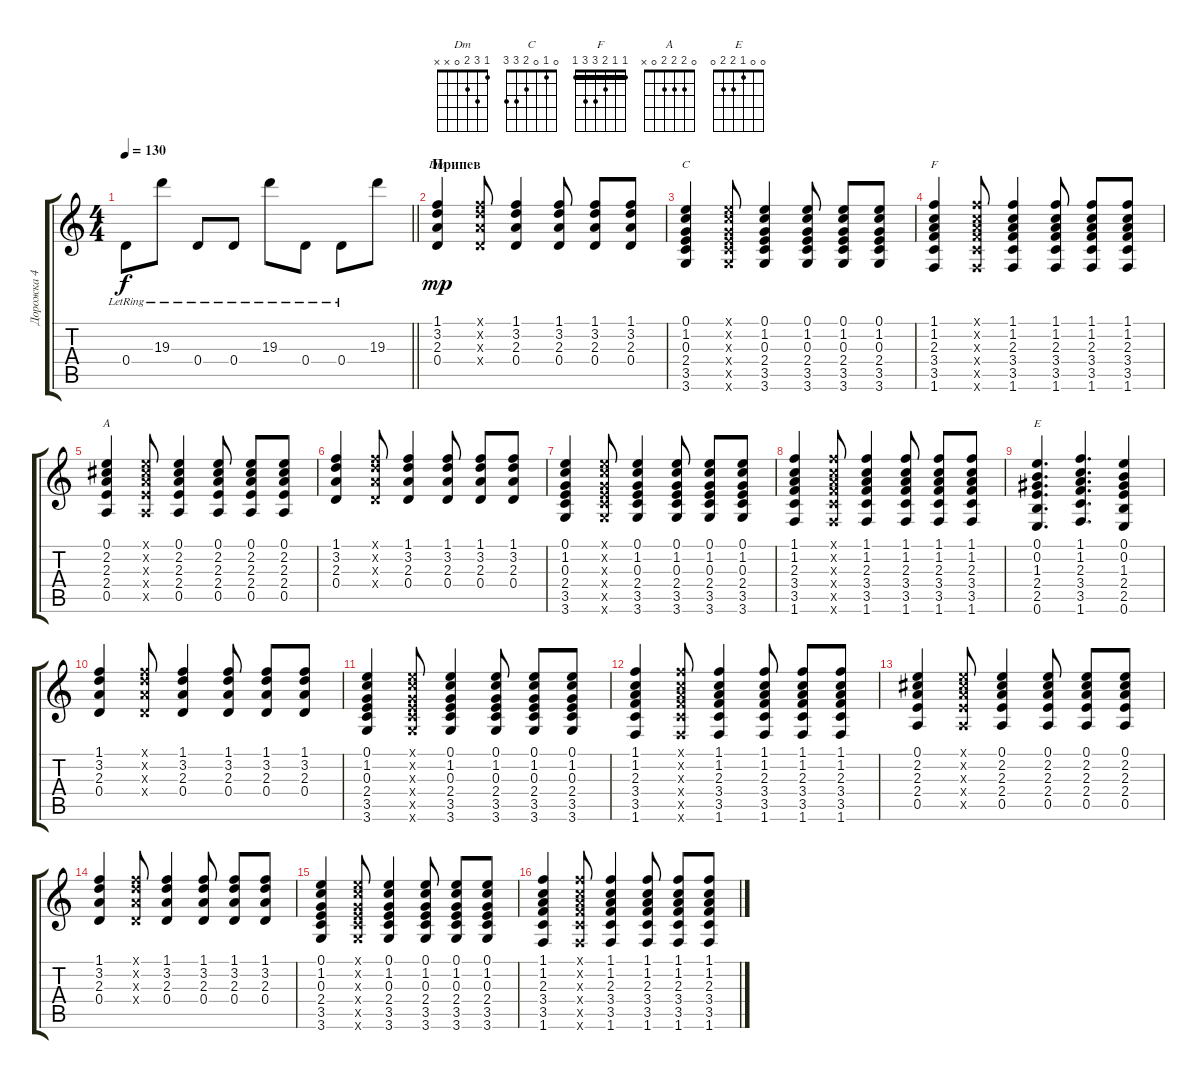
\track ("Дорожка 4" "Дорожка 4") {instrument electricguitarclean}
\staff {score tabs}
\tuning (E4 B3 G3 D3 A2 E2) {hide}
\chord ("Dm" 1 3 2 0 x x)
\chord ("C" 0 1 0 2 3 3)
\chord ("F" 1 1 2 3 3 1) {barre 1}
\chord ("A" 0 2 2 2 0 x)
\chord ("E" 0 0 1 2 2 0)
\ts (4 4)
\tempo 130
\clef g2
\barLineRight lightlight
\ks c
0.4{lr}.8{dy f} 19.3{lr}.8 0.4{lr}.8 0.4{lr}.8 19.3{lr}.8 0.4{lr}.8 0.4{lr}.8 19.3.8 |
\section ("" "Припев")
(1.1 3.2 2.3 0.4).4{ch "Dm" dy mp} (1.1{x} 3.2{x} 2.3{x} 0.4{x}).8 (1.1 3.2 2.3 0.4).4 (1.1 3.2 2.3 0.4).8 (1.1 3.2 2.3 0.4).8 (1.1 3.2 2.3 0.4).8 |
(0.1 1.2 0.3 2.4 3.5 3.6).4{ch "C"} (0.1{x} 1.2{x} 0.3{x} 2.4{x} 3.5{x} 3.6{x}).8 (0.1 1.2 0.3 2.4 3.5 3.6).4 (0.1 1.2 0.3 2.4 3.5 3.6).8 (0.1 1.2 0.3 2.4 3.5 3.6).8 (0.1 1.2 0.3 2.4 3.5 3.6).8 |
(1.1 1.2 2.3 3.4 3.5 1.6).4{ch "F"} (1.1{x} 1.2{x} 2.3{x} 3.4{x} 3.5{x} 1.6{x}).8 (1.1 1.2 2.3 3.4 3.5 1.6).4 (1.1 1.2 2.3 3.4 3.5 1.6).8 (1.1 1.2 2.3 3.4 3.5 1.6).8 (1.1 1.2 2.3 3.4 3.5 1.6).8 |
(0.1 2.2 2.3 2.4 0.5).4{ch "A"} (0.1{x} 2.2{x} 2.3{x} 2.4{x} 0.5{x}).8 (0.1 2.2 2.3 2.4 0.5).4 (0.1 2.2 2.3 2.4 0.5).8 (0.1 2.2 2.3 2.4 0.5).8 (0.1 2.2 2.3 2.4 0.5).8 |
(1.1 3.2 2.3 0.4).4 (1.1{x} 3.2{x} 2.3{x} 0.4{x}).8 (1.1 3.2 2.3 0.4).4 (1.1 3.2 2.3 0.4).8 (1.1 3.2 2.3 0.4).8 (1.1 3.2 2.3 0.4).8 |
(0.1 1.2 0.3 2.4 3.5 3.6).4 (0.1{x} 1.2{x} 0.3{x} 2.4{x} 3.5{x} 3.6{x}).8 (0.1 1.2 0.3 2.4 3.5 3.6).4 (0.1 1.2 0.3 2.4 3.5 3.6).8 (0.1 1.2 0.3 2.4 3.5 3.6).8 (0.1 1.2 0.3 2.4 3.5 3.6).8 |
(1.1 1.2 2.3 3.4 3.5 1.6).4 (1.1{x} 1.2{x} 2.3{x} 3.4{x} 3.5{x} 1.6{x}).8 (1.1 1.2 2.3 3.4 3.5 1.6).4 (1.1 1.2 2.3 3.4 3.5 1.6).8 (1.1 1.2 2.3 3.4 3.5 1.6).8 (1.1 1.2 2.3 3.4 3.5 1.6).8 |
(0.1 0.2 1.3 2.4 2.5 0.6).4{d ch "E"} (1.1 1.2 2.3 3.4 3.5 1.6).4{d} (0.1 0.2 1.3 2.4 2.5 0.6).4 |
(1.1 3.2 2.3 0.4).4 (1.1{x} 3.2{x} 2.3{x} 0.4{x}).8 (1.1 3.2 2.3 0.4).4 (1.1 3.2 2.3 0.4).8 (1.1 3.2 2.3 0.4).8 (1.1 3.2 2.3 0.4).8 |
(0.1 1.2 0.3 2.4 3.5 3.6).4 (0.1{x} 1.2{x} 0.3{x} 2.4{x} 3.5{x} 3.6{x}).8 (0.1 1.2 0.3 2.4 3.5 3.6).4 (0.1 1.2 0.3 2.4 3.5 3.6).8 (0.1 1.2 0.3 2.4 3.5 3.6).8 (0.1 1.2 0.3 2.4 3.5 3.6).8 |
(1.1 1.2 2.3 3.4 3.5 1.6).4 (1.1{x} 1.2{x} 2.3{x} 3.4{x} 3.5{x} 1.6{x}).8 (1.1 1.2 2.3 3.4 3.5 1.6).4 (1.1 1.2 2.3 3.4 3.5 1.6).8 (1.1 1.2 2.3 3.4 3.5 1.6).8 (1.1 1.2 2.3 3.4 3.5 1.6).8 |
(0.1 2.2 2.3 2.4 0.5).4 (0.1{x} 2.2{x} 2.3{x} 2.4{x} 0.5{x}).8 (0.1 2.2 2.3 2.4 0.5).4 (0.1 2.2 2.3 2.4 0.5).8 (0.1 2.2 2.3 2.4 0.5).8 (0.1 2.2 2.3 2.4 0.5).8 |
(1.1 3.2 2.3 0.4).4 (1.1{x} 3.2{x} 2.3{x} 0.4{x}).8 (1.1 3.2 2.3 0.4).4 (1.1 3.2 2.3 0.4).8 (1.1 3.2 2.3 0.4).8 (1.1 3.2 2.3 0.4).8 |
(0.1 1.2 0.3 2.4 3.5 3.6).4 (0.1{x} 1.2{x} 0.3{x} 2.4{x} 3.5{x} 3.6{x}).8 (0.1 1.2 0.3 2.4 3.5 3.6).4 (0.1 1.2 0.3 2.4 3.5 3.6).8 (0.1 1.2 0.3 2.4 3.5 3.6).8 (0.1 1.2 0.3 2.4 3.5 3.6).8 |
(1.1 1.2 2.3 3.4 3.5 1.6).4 (1.1{x} 1.2{x} 2.3{x} 3.4{x} 3.5{x} 1.6{x}).8 (1.1 1.2 2.3 3.4 3.5 1.6).4 (1.1 1.2 2.3 3.4 3.5 1.6).8 (1.1 1.2 2.3 3.4 3.5 1.6).8 (1.1 1.2 2.3 3.4 3.5 1.6).8
